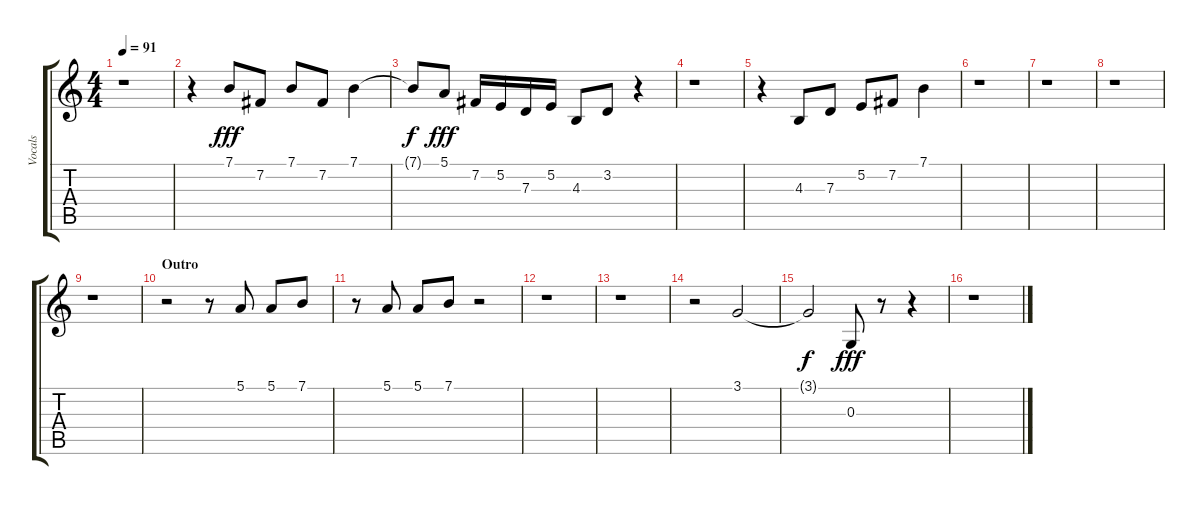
\track ("Vocals" "Vocals") {instrument lead6voice}
\staff {score tabs}
\tuning (E4 B3 G3 D3 A2 E2) {hide}
\ts (4 4)
\tempo 91
\clef g2
\ks c
r.1{dy fff} |
r.4 7.1.8 7.2.8 7.1.8 7.2.8 7.1.4 |
7.1{t}.8{dy f} 5.1.8{dy fff} 7.2.16 5.2.16 7.3.16 5.2.16 4.3.8 3.2.8 r.4 |
r.1 |
r.4 4.3.8 7.3.8 5.2.8 7.2.8 7.1.4 |
r.1 |
r.1 |
r.1 |
r.1 |
\section ("" "Outro")
r.2 r.8 5.1.8 5.1.8 7.1.8 |
r.8 5.1.8 5.1.8 7.1.8 r.2 |
r.1 |
r.1 |
r.2 3.1.2 |
3.1{t}.2{dy f} 0.3.8{dy fff} r.8 r.4 |
r.1
